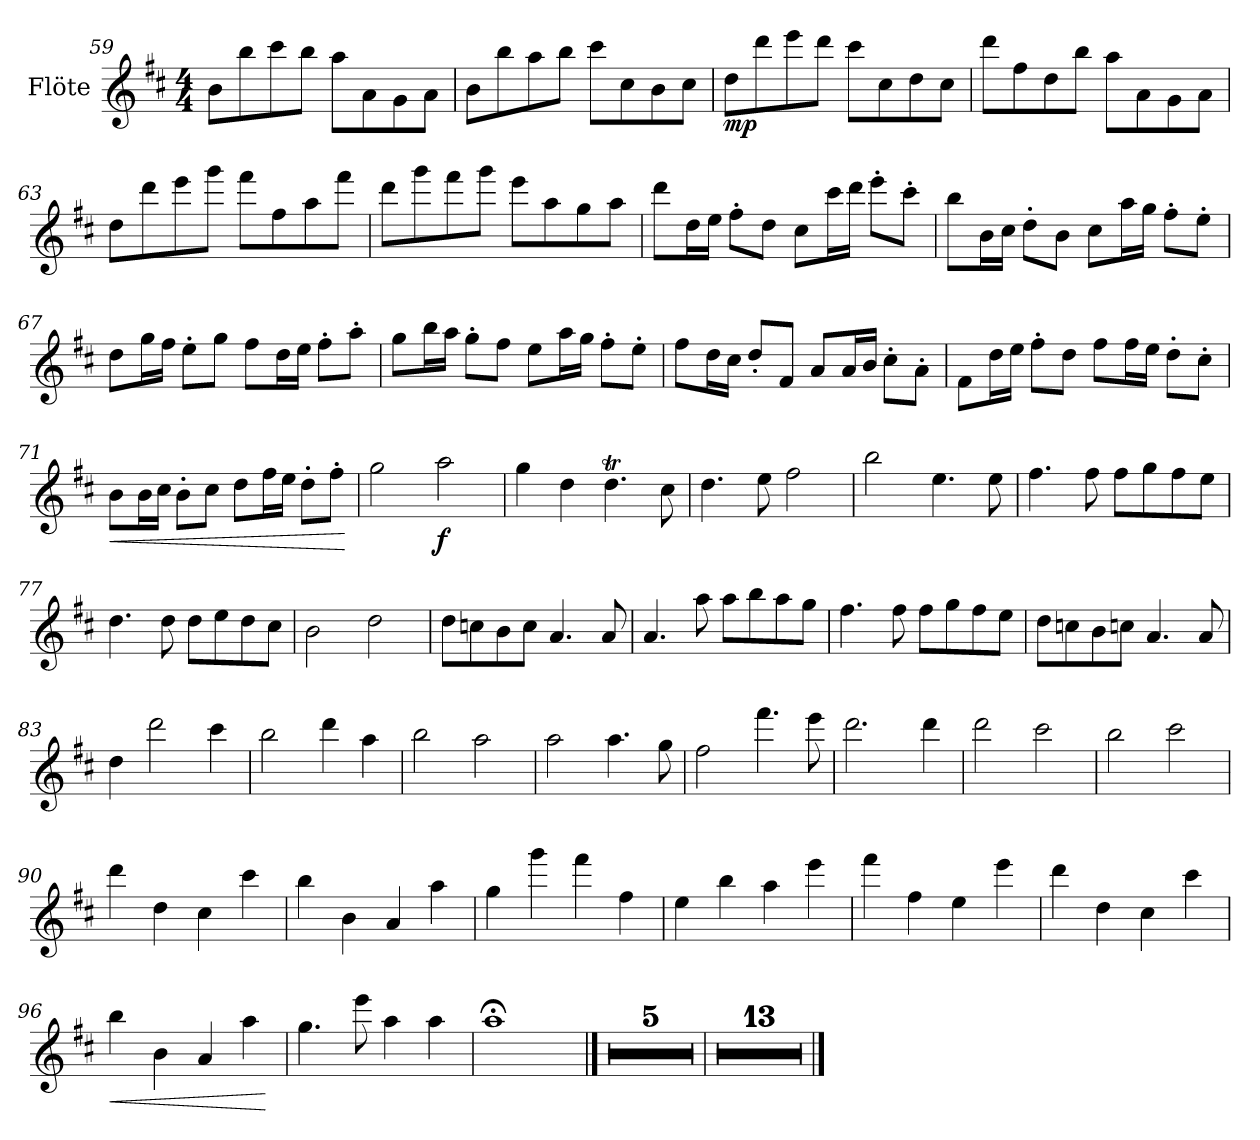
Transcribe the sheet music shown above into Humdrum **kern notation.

**kern	**dynam
*part1	*part1
*staff1	*staff1
*I"Flöte	*
*I'Fl.	*
*clefG2	*
*k[f#c#]	*
*M4/4	*
=59X1	=59X1
8b\L	.
8bb\	.
8ccc#\	.
8bb\J	.
8aa\L	.
8a\	.
8g\	.
8a\J	.
!!LO:LB:g=z
=60	=60
8b\L	.
8bb\	.
8aa\	.
8bb\J	.
8ccc#\L	.
8cc#\	.
8b\	.
8cc#\J	.
=61	=61
!	!LO:DY:b
8dd\L	mp
8ddd\	.
8eee\	.
8ddd\J	.
8ccc#\L	.
8cc#\	.
8dd\	.
8cc#\J	.
=62	=62
8ddd\L	.
8ff#\	.
8dd\	.
8bb\J	.
8aa\L	.
8a\	.
8g\	.
8a\J	.
=63	=63
8dd\L	.
8ddd\	.
8eee\	.
8ggg\J	.
8fff#\L	.
8ff#\	.
8aa\	.
8fff#\J	.
!!LO:LB:g=z
=64	=64
8ddd\L	.
8ggg\	.
8fff#\	.
8ggg\J	.
8eee\L	.
8aa\	.
8gg\	.
8aa\J	.
=65	=65
8ddd\L	.
16dd\L	.
16ee\JJ	.
8ff#'\L	.
8dd\J	.
8cc#\L	.
16ccc#\L	.
16ddd\JJ	.
8eee'\L	.
8ccc#'\J	.
=66	=66
8bb\L	.
16b\L	.
16cc#\JJ	.
8dd'\L	.
8b\J	.
8cc#\L	.
16aa\L	.
16gg\JJ	.
8ff#'\L	.
8ee'\J	.
=67	=67
8dd\L	.
16gg\L	.
16ff#\JJ	.
8ee'\L	.
8gg\J	.
8ff#\L	.
16dd\L	.
16ee\JJ	.
8ff#'\L	.
8aa'\J	.
!!LO:LB:g=z
=68	=68
8gg\L	.
16bb\L	.
16aa\JJ	.
8gg'\L	.
8ff#\J	.
8ee\L	.
16aa\L	.
16gg\JJ	.
8ff#'\L	.
8ee'\J	.
=69	=69
8ff#\L	.
16dd\L	.
16cc#\JJ	.
8dd'/L	.
8f#/J	.
8a/L	.
16a/L	.
16b/JJ	.
8cc#'\L	.
8a'\J	.
=70	=70
8f#\L	.
16dd\L	.
16ee\JJ	.
8ff#'\L	.
8dd\J	.
8ff#\L	.
16ff#\L	.
16ee\JJ	.
8dd'\L	.
8cc#'\J	.
=71	=71
!	!LO:HP:b
8b\L	<
16b\L	.
16cc#\JJ	.
8b'\L	.
8cc#\J	.
8dd\L	.
16ff#\L	.
16ee\JJ	.
8dd'\L	.
8ff#'\J	.
.	[
=72	=72
2gg\	.
!	!LO:DY:b
2aa\	f
!!LO:LB:g=z
=73	=73
4gg\	.
4dd\	.
4.ddT\	.
8cc#\	.
=74	=74
4.dd\	.
8ee\	.
2ff#\	.
=75	=75
2bb\	.
4.ee\	.
8ee\	.
=76	=76
4.ff#\	.
8ff#\	.
8ff#\L	.
8gg\	.
8ff#\	.
8ee\J	.
=77	=77
4.dd\	.
8dd\	.
8dd\L	.
8ee\	.
8dd\	.
8cc#\J	.
=78	=78
2b\	.
2dd\	.
=79	=79
8dd\L	.
8ccn\	.
8b\	.
8cc\J	.
4.a/	.
8a/	.
=80	=80
4.a/	.
8aa\	.
8aa\L	.
8bb\	.
8aa\	.
8gg\J	.
!!LO:LB:g=z
=81	=81
4.ff#\	.
8ff#\	.
8ff#\L	.
8gg\	.
8ff#\	.
8ee\J	.
=82	=82
8dd\L	.
8ccn\	.
8b\	.
8ccn\J	.
4.a/	.
8a/	.
=83	=83
4dd\	.
2ddd\	.
4ccc#\	.
=84	=84
2bb\	.
4ddd\	.
4aa\	.
=85	=85
2bb\	.
2aa\	.
=86	=86
2aa\	.
4.aa\	.
8gg\	.
=87	=87
2ff#\	.
4.fff#\	.
8eee\	.
=88	=88
2.ddd\	.
4ddd\	.
=89	=89
2ddd\	.
2ccc#\	.
!!LO:LB:g=z
=89X2	=89X2
2bb\	.
2ccc#\	.
=90	=90
4ddd\	.
4dd\	.
4cc#\	.
4ccc#\	.
=91	=91
4bb\	.
4b\	.
4a/	.
4aa\	.
=92	=92
4gg\	.
4ggg\	.
4fff#\	.
4ff#\	.
=93	=93
4ee\	.
4bb\	.
4aa\	.
4eee\	.
=94	=94
4fff#\	.
4ff#\	.
4ee\	.
4eee\	.
=95	=95
4ddd\	.
4dd\	.
4cc#\	.
4ccc#\	.
=96	=96
!	!LO:HP:b
4bb\	<
4b\	.
4a/	.
4aa\	.
.	[
=97	=97
4.gg\	.
8eee\	.
4aa\	.
4aa\	.
=98	=98
1aa;<	.
!!LO:LB:g=z
==99	==99
1r	.
=100	=100
1r	.
=101	=101
1r	.
=102	=102
1r	.
=103	=103
1r	.
=103X3	=103X3
1r	.
=104	=104
1r	.
=105	=105
1r	.
=106	=106
1r	.
=107	=107
1r	.
=108	=108
1r	.
=109	=109
1r	.
=110	=110
1r	.
=111	=111
1r	.
=112	=112
1r	.
=113	=113
1r	.
=114	=114
1r	.
=115	=115
1r	.
==	==
*-	*-
